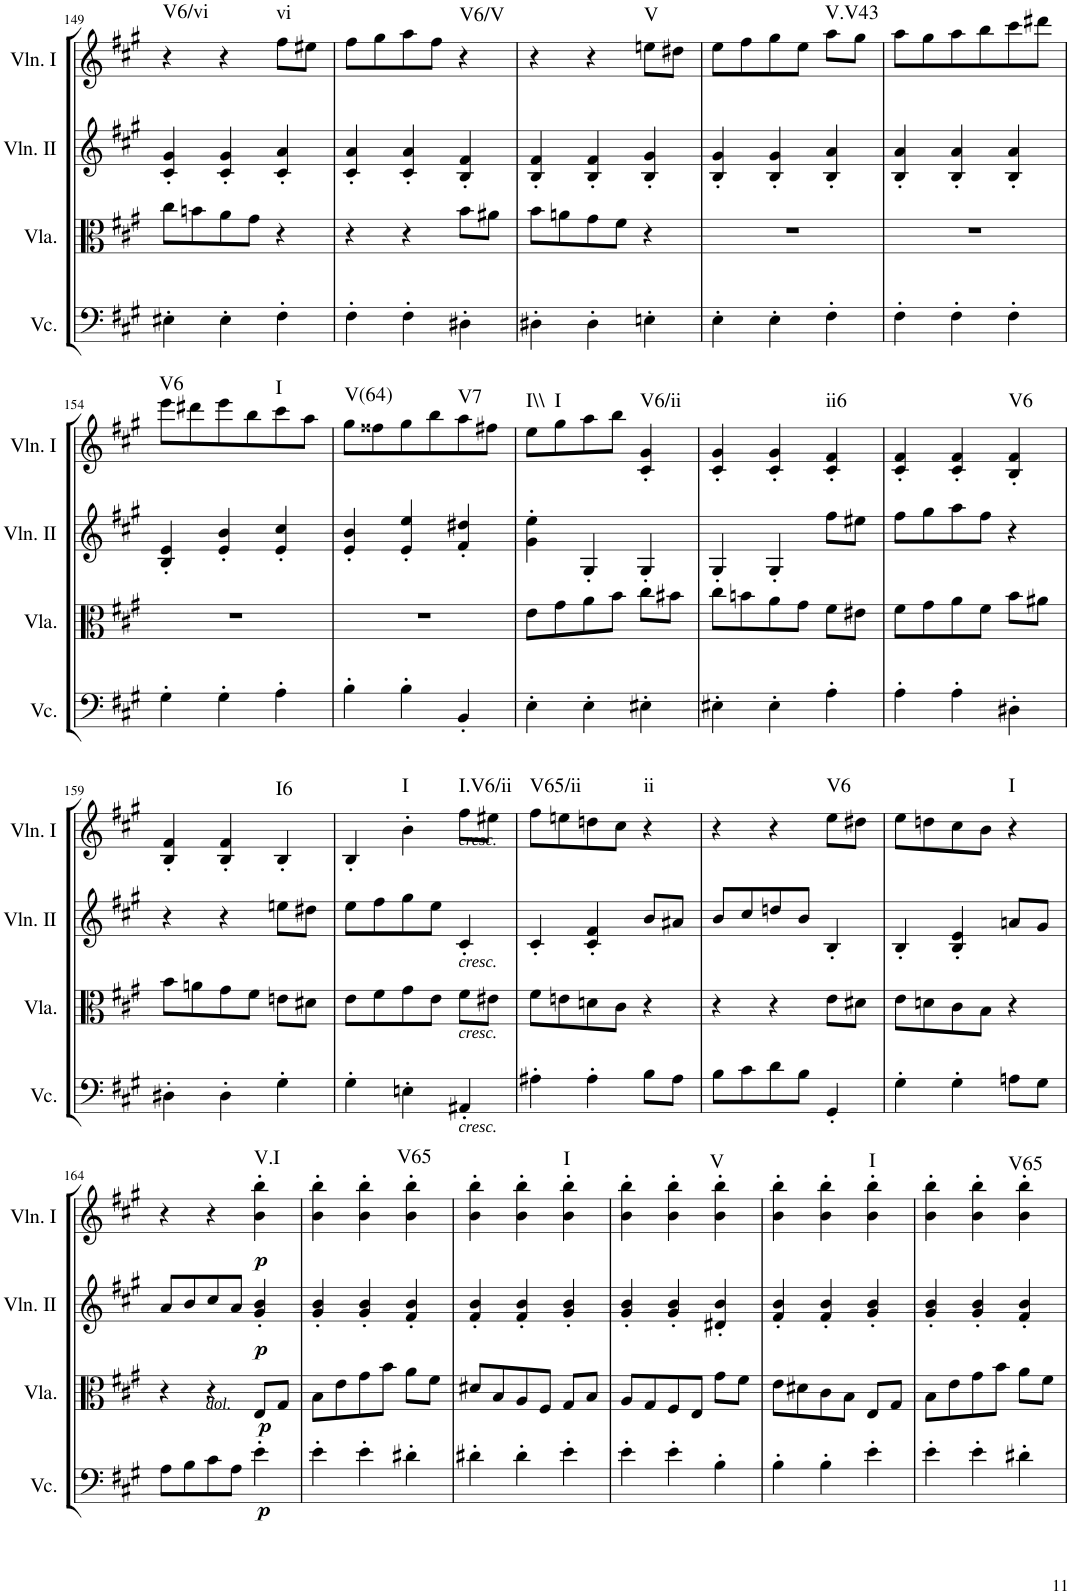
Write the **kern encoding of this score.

**kern	**dynam	**kern	**dynam	**kern	**dynam	**kern	**dynam	**harte
*part4	*part4	*part3	*part3	*part2	*part2	*part1	*part1	*part1
*staff4	*staff4	*staff3	*staff3	*staff2	*staff2	*staff1	*staff1	*
*I"Violoncello	*	*I"Viola	*	*I"Violin II	*	*I"Violin I	*	*
*I'Vc.	*	*I'Vla.	*	*I'Vln. II	*	*I'Vln. I	*	*
!!LO:PB:g=z
*clefF4	*	*clefC3	*	*clefG2	*	*clefG2	*	*
*k[f#c#g#]	*	*k[f#c#g#]	*	*k[f#c#g#]	*	*k[f#c#g#]	*	*
*M3/4	*	*M3/4	*	*M3/4	*	*M3/4	*	*
=149	=149	=149	=149	=149	=149	=149	=149	=149
!	!	!	!	!	!	!	!	!LO:H:kt=V6/vi
4E#X'\	.	8cc#\L	.	4c#/' 4g#/'	.	4r	.	N
.	.	8bn\	.	.	.	.	.	.
4E#'\	.	8a\	.	4c#/' 4g#/'	.	4r	.	.
.	.	8g#\J	.	.	.	.	.	.
!	!	!	!	!	!	!	!	!LO:H:kt=vi
4F#'\	.	4r	.	4c#/' 4a/'	.	8ff#\L	.	N
.	.	.	.	.	.	8ee#X\J	.	.
=150	=150	=150	=150	=150	=150	=150	=150	=150
4F#'\	.	4r	.	4c#/' 4a/'	.	8ff#\L	.	.
.	.	.	.	.	.	8gg#\	.	.
4F#'\	.	4r	.	4c#/' 4a/'	.	8aa\	.	.
.	.	.	.	.	.	8ff#\J	.	.
!	!	!	!	!	!	!	!	!LO:H:kt=V6/V
4D#X'\	.	8b\L	.	4B/' 4f#/'	.	4r	.	N
.	.	8a#X\J	.	.	.	.	.	.
=151	=151	=151	=151	=151	=151	=151	=151	=151
4D#X'\	.	8b\L	.	4B/' 4f#/'	.	4r	.	.
.	.	8an\	.	.	.	.	.	.
4D#'\	.	8g#\	.	4B/' 4f#/'	.	4r	.	.
.	.	8f#\J	.	.	.	.	.	.
!	!	!	!	!	!	!	!	!LO:H:kt=V
4En'\	.	4r	.	4B/' 4g#/'	.	8een\L	.	N
.	.	.	.	.	.	8dd#X\J	.	.
=152	=152	=152	=152	=152	=152	=152	=152	=152
4E'\	.	2.r	.	4B/' 4g#/'	.	8ee\L	.	.
.	.	.	.	.	.	8ff#\	.	.
4E'\	.	.	.	4B/' 4g#/'	.	8gg#\	.	.
.	.	.	.	.	.	8ee\J	.	.
!	!	!	!	!	!	!	!	!LO:H:kt=V.V43
4F#'\	.	.	.	4B/' 4a/'	.	8aa\L	.	N
.	.	.	.	.	.	8gg#\J	.	.
=153	=153	=153	=153	=153	=153	=153	=153	=153
4F#'\	.	2.r	.	4B/' 4a/'	.	8aa\L	.	.
.	.	.	.	.	.	8gg#\	.	.
4F#'\	.	.	.	4B/' 4a/'	.	8aa\	.	.
.	.	.	.	.	.	8bb\	.	.
4F#'\	.	.	.	4B/' 4a/'	.	8ccc#\	.	.
.	.	.	.	.	.	8ddd#X\J	.	.
!!LO:LB:g=z
=154	=154	=154	=154	=154	=154	=154	=154	=154
!	!	!	!	!	!	!	!	!LO:H:kt=V6
4G#'\	.	2.r	.	4B/' 4e/'	.	8eee\L	.	N
.	.	.	.	.	.	8ddd#X\	.	.
4G#'\	.	.	.	4e/' 4b/'	.	8eee\	.	.
.	.	.	.	.	.	8bb\	.	.
!	!	!	!	!	!	!	!	!LO:H:kt=I
4A'\	.	.	.	4e/' 4cc#/'	.	8ccc#\	.	N
.	.	.	.	.	.	8aa\J	.	.
=155	=155	=155	=155	=155	=155	=155	=155	=155
!	!	!	!	!	!	!	!	!LO:H:kt=V(64)
4B'\	.	2.r	.	4e/' 4b/'	.	8gg#\L	.	N
.	.	.	.	.	.	8ff##X\	.	.
4B'\	.	.	.	4e/' 4ee/'	.	8gg#\	.	.
.	.	.	.	.	.	8bb\	.	.
!	!	!	!	!	!	!	!	!LO:H:kt=V7
4BB'/	.	.	.	4f#/' 4dd#X/'	.	8aa\	.	N
.	.	.	.	.	.	8ff#X\J	.	.
=156	=156	=156	=156	=156	=156	=156	=156	=156
!	!	!	!	!	!	!	!	!LO:H:kt=I\\
4E'\	.	8e\L	.	4g#\' 4ee\'	.	8ee\L	.	N
!	!	!	!	!	!	!	!	!LO:H:kt=I
.	.	8g#\	.	.	.	8gg#\	.	N
4E'\	.	8a\	.	4G#'/	.	8aa\	.	.
.	.	8b\J	.	.	.	8bb\J	.	.
!	!	!	!	!	!	!	!	!LO:H:kt=V6/ii
4E#X'\	.	8cc#\L	.	4G#'/	.	4c#/' 4g#/'	.	N
.	.	8b#X\J	.	.	.	.	.	.
=157	=157	=157	=157	=157	=157	=157	=157	=157
4E#X'\	.	8cc#\L	.	4G#'/	.	4c#/' 4g#/'	.	.
.	.	8bn\	.	.	.	.	.	.
4E#'\	.	8a\	.	4G#'/	.	4c#/' 4g#/'	.	.
.	.	8g#\J	.	.	.	.	.	.
!	!	!	!	!	!	!	!	!LO:H:kt=ii6
4A'\	.	8f#\L	.	8ff#\L	.	4c#/' 4f#/'	.	N
.	.	8e#X\J	.	8ee#X\J	.	.	.	.
=158	=158	=158	=158	=158	=158	=158	=158	=158
4A'\	.	8f#\L	.	8ff#\L	.	4c#/' 4f#/'	.	.
.	.	8g#\	.	8gg#\	.	.	.	.
4A'\	.	8a\	.	8aa\	.	4c#/' 4f#/'	.	.
.	.	8f#\J	.	8ff#\J	.	.	.	.
!	!	!	!	!	!	!	!	!LO:H:kt=V6
4D#X'\	.	8b\L	.	4r	.	4B/' 4f#/'	.	N
.	.	8a#X\J	.	.	.	.	.	.
!!LO:LB:g=z
=159	=159	=159	=159	=159	=159	=159	=159	=159
4D#X'\	.	8b\L	.	4r	.	4B/' 4f#/'	.	.
.	.	8an\	.	.	.	.	.	.
4D#'\	.	8g#\	.	4r	.	4B/' 4f#/'	.	.
.	.	8f#\J	.	.	.	.	.	.
!	!	!	!	!	!	!	!	!LO:H:kt=I6
4G#'\	.	8en\L	.	8een\L	.	4B'/	.	N
.	.	8d#X\J	.	8dd#X\J	.	.	.	.
=160	=160	=160	=160	=160	=160	=160	=160	=160
4G#'\	.	8e\L	.	8ee\L	.	4B'/	.	.
.	.	8f#\	.	8ff#\	.	.	.	.
!	!	!	!	!	!	!	!	!LO:H:kt=I
4En'\	.	8g#\	.	8gg#\	.	4b'\	.	N
.	.	8e\J	.	8ee\J	.	.	.	.
!	!	!	!	!	!	!LO:TX:a:i:t=cresc.	!	!
!	!	!	!	!LO:TX:b:i:t=cresc.	!	!	!	!
!	!	!LO:TX:b:i:t=cresc.	!	!	!	!	!	!
!LO:TX:b:i:t=cresc.	!	!	!	!	!	!	!	!LO:H:kt=I.V6/ii
4AA#X'/	.	8f#\L	.	4c#'/	.	8ff#\L	.	N
.	.	8e#X\J	.	.	.	8ee#X\J	.	.
=161	=161	=161	=161	=161	=161	=161	=161	=161
!	!	!	!	!	!	!	!	!LO:H:kt=V65/ii
4A#X'\	.	8f#\L	.	4c#'/	.	8ff#\L	.	N
.	.	8en\	.	.	.	8een\	.	.
4A#'\	.	8dn\	.	4c#/' 4f#/'	.	8ddn\	.	.
.	.	8c#\J	.	.	.	8cc#\J	.	.
!	!	!	!	!	!	!	!	!LO:H:kt=ii
8B\L	.	4r	.	8b/L	.	4r	.	N
8A#\J	.	.	.	8a#X/J	.	.	.	.
=162	=162	=162	=162	=162	=162	=162	=162	=162
8B\L	.	4r	.	8b/L	.	4r	.	.
8c#\	.	.	.	8cc#/	.	.	.	.
8d\	.	4r	.	8ddn/	.	4r	.	.
8B\J	.	.	.	8b/J	.	.	.	.
!	!	!	!	!	!	!	!	!LO:H:kt=V6
4GG#'/	.	8e\L	.	4B'/	.	8ee\L	.	N
.	.	8d#X\J	.	.	.	8dd#X\J	.	.
=163	=163	=163	=163	=163	=163	=163	=163	=163
4G#'\	.	8e\L	.	4B'/	.	8ee\L	.	.
.	.	8dn\	.	.	.	8ddn\	.	.
4G#'\	.	8c#\	.	4B/' 4e/'	.	8cc#\	.	.
.	.	8B\J	.	.	.	8b\J	.	.
!	!	!	!	!	!	!	!	!LO:H:kt=I
8An\L	.	4r	.	8an/L	.	4r	.	N
8G#\J	.	.	.	8g#/J	.	.	.	.
!!LO:LB:g=z
=164	=164	=164	=164	=164	=164	=164	=164	=164
8A\L	.	4r	.	8a/L	.	4r	.	.
8B\	.	.	.	8b/	.	.	.	.
!	!	!LO:TX:a:i:t=dol.	!	!	!	!	!	!
8c#\	.	4r	.	8cc#/	.	4r	.	.
8A\J	.	.	.	8a/J	.	.	.	.
!	!LO:DY:b	!	!LO:DY:b	!	!LO:DY:b	!	!LO:DY:b	!LO:H:kt=V.I
4e'\	p	8E/L	p	4g#/' 4b/'	p	4b\' 4bb\'	p	N
.	.	8G#/J	.	.	.	.	.	.
=165	=165	=165	=165	=165	=165	=165	=165	=165
4e'\	.	8B\L	.	4g#/' 4b/'	.	4b\' 4bb\'	.	.
.	.	8e\	.	.	.	.	.	.
4e'\	.	8g#\	.	4g#/' 4b/'	.	4b\' 4bb\'	.	.
.	.	8b\J	.	.	.	.	.	.
!	!	!	!	!	!	!	!	!LO:H:kt=V65
4d#X'\	.	8a\L	.	4f#/' 4b/'	.	4b\' 4bb\'	.	N
.	.	8f#\J	.	.	.	.	.	.
=166	=166	=166	=166	=166	=166	=166	=166	=166
4d#X'\	.	8d#X/L	.	4f#/' 4b/'	.	4b\' 4bb\'	.	.
.	.	8B/	.	.	.	.	.	.
4d#'\	.	8A/	.	4f#/' 4b/'	.	4b\' 4bb\'	.	.
.	.	8F#/J	.	.	.	.	.	.
!	!	!	!	!	!	!	!	!LO:H:kt=I
4e'\	.	8G#/L	.	4g#/' 4b/'	.	4b\' 4bb\'	.	N
.	.	8B/J	.	.	.	.	.	.
=167	=167	=167	=167	=167	=167	=167	=167	=167
4e'\	.	8A/L	.	4g#/' 4b/'	.	4b\' 4bb\'	.	.
.	.	8G#/	.	.	.	.	.	.
4e'\	.	8F#/	.	4g#/' 4b/'	.	4b\' 4bb\'	.	.
.	.	8E/J	.	.	.	.	.	.
!	!	!	!	!	!	!	!	!LO:H:kt=V
4B'\	.	8g#\L	.	4d#X/' 4b/'	.	4b\' 4bb\'	.	N
.	.	8f#\J	.	.	.	.	.	.
=168	=168	=168	=168	=168	=168	=168	=168	=168
4B'\	.	8e\L	.	4f#/' 4b/'	.	4b\' 4bb\'	.	.
.	.	8d#X\	.	.	.	.	.	.
4B'\	.	8c#\	.	4f#/' 4b/'	.	4b\' 4bb\'	.	.
.	.	8B\J	.	.	.	.	.	.
!	!	!	!	!	!	!	!	!LO:H:kt=I
4e'\	.	8E/L	.	4g#/' 4b/'	.	4b\' 4bb\'	.	N
.	.	8G#/J	.	.	.	.	.	.
=169	=169	=169	=169	=169	=169	=169	=169	=169
4e'\	.	8B\L	.	4g#/' 4b/'	.	4b\' 4bb\'	.	.
.	.	8e\	.	.	.	.	.	.
4e'\	.	8g#\	.	4g#/' 4b/'	.	4b\' 4bb\'	.	.
.	.	8b\J	.	.	.	.	.	.
!	!	!	!	!	!	!	!	!LO:H:kt=V65
4d#X'\	.	8a\L	.	4f#/' 4b/'	.	4b\' 4bb\'	.	N
.	.	8f#\J	.	.	.	.	.	.
=	=	=	=	=	=	=	=	=
*-	*-	*-	*-	*-	*-	*-	*-	*-
